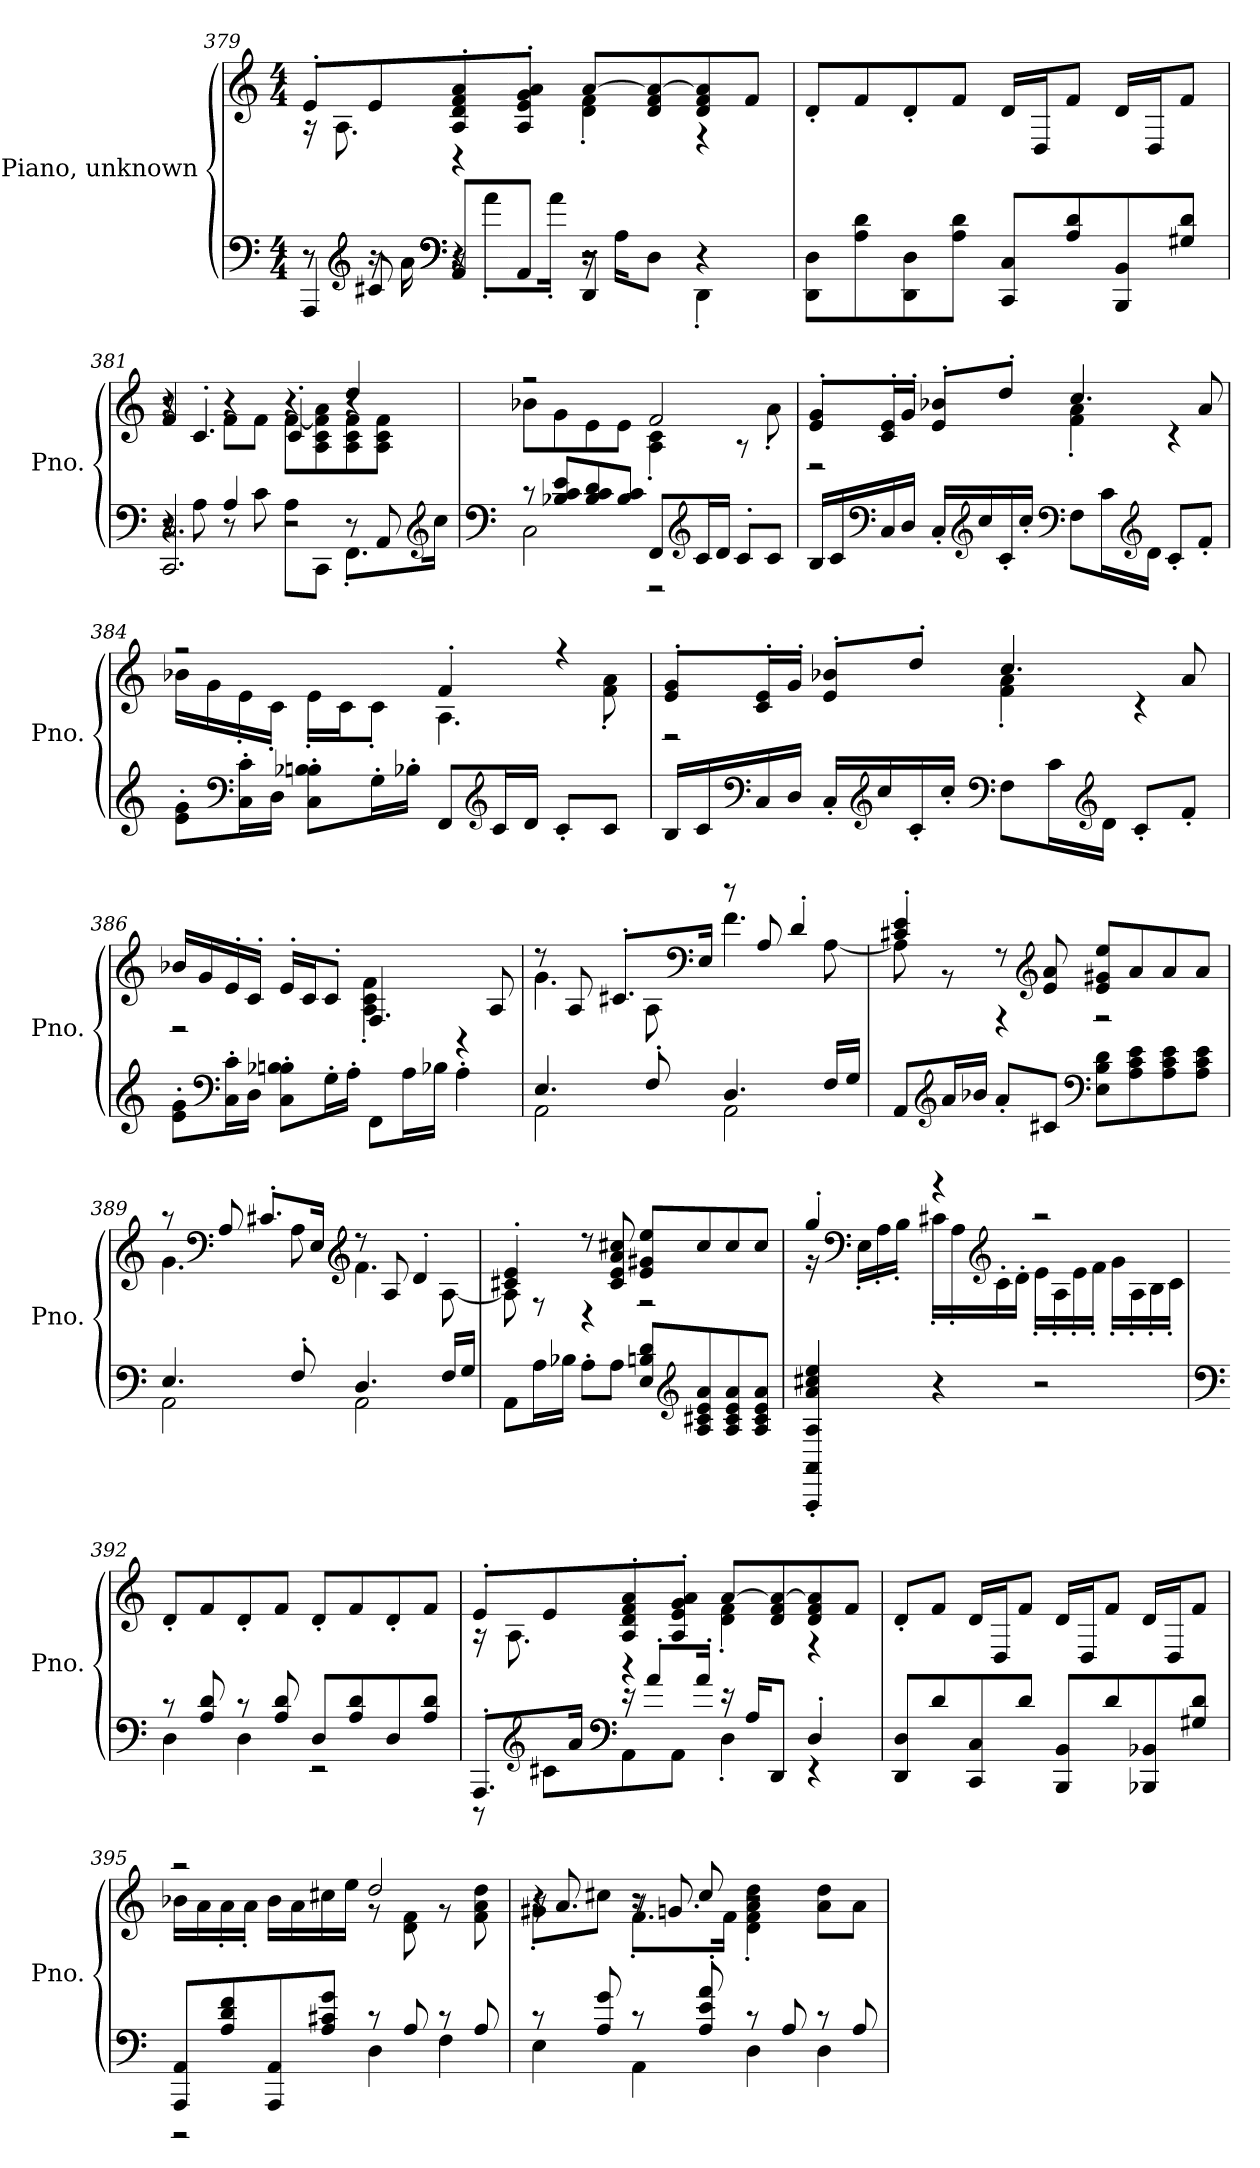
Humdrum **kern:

**kern	**kern
*part1	*part1
*staff2	*staff1
*I"Piano, unknown	*
*I'Pno.	*
!!LO:LB:g=z
*clefF4	*clefG2
*k[]	*k[]
*M4/4	*M4/4
=379	=379
*^	*^
*	*^	*	*
8r	8r	4AAA/	8e'/L	16r
.	.	.	.	8.A\
*clefG2	*	*	*	*
8c#X/	16r	.	8e/	.
.	16a\	.	.	.
*clefF4	*	*	*	*
4r	16r	8AA/L	8A/' 8d/' 8f/' 8a/'	4r
.	8a'\L	.	.	.
.	.	8AA/J	8A/' 8e/' 8g/' 8a/'J	.
.	16a'\Jk	.	.	.
2r	16r	4DD'/	[8a/L	4d\' 4f\'
.	16A\KL	.	.	.
.	8D\J	.	8d/ 8f/ 8a/_	.
.	4DD'\	4r	8d/ 8f/ 8a/]	4r
.	.	.	8f/J	.
*v	*v	*v	*	*
*	*v	*v
=380	=380
8DD\ 8D\L	8d'/L
8A\ 8d\	8f/
8DD\ 8D\	8d'/
8A\ 8d\J	8f/J
8CC/ 8C/L	16d/LL
.	16D/J
8A/ 8d/	8f/J
8BBB/ 8BB/	16d/LL
.	16D/J
8G#X/ 8d/J	8f/J
=381	=381
*^	*^
*	*^	*	*^
4r	8r	2.CC/ 2.C/	4f/	4r	8r
.	8A\	.	.	.	4.c'/
4A/	8r	.	4r	8f\L	.
.	8c\	.	.	8f\J	.
2r	8A\L	.	4r	[8f\L	4c'/
.	8CC\J	.	.	8A\ 8c\ 8f\] 8a\	.
.	8.FF'\L	8r	4dd/	8A\ 8c\ 8f\	4r
.	.	8AA/	.	8A\ 8c\ 8f\J	.
*clefG2	*	*	*	*	*
.	16cc\Jk	.	.	.	.
*v	*v	*v	*	*	*
*	*v	*v	*v
!!LO:PB:g=z
=382	=382
*clefF4	*
*^	*^
8r	2C\	2r	8b-X\L
8B-X/ 8c/ 8e/L	.	.	8g\
8B-/ 8c/ 8d/	.	.	8e\
8B-/ 8c/J	.	.	8e\J
8FF/L	2r	2f/	4A\' 4c\'
*clefG2	*	*	*
16c/L	.	.	.
16d/JJ	.	.	.
8c'/L	.	.	8r
8c/J	.	.	8a'\
*v	*v	*	*
=383	=383	=383
16B/LL	8e/' 8g/'L	2r
16c/	.	.
*clefF4	*	*
16C/	16c/' 16e/'L	.
16D/JJ	16g'/JJ	.
16C'/LL	8e/' 8b-X/'L	.
*clefG2	*	*
16cc/	.	.
16c'/	8dd'/J	.
16cc'/JJ	.	.
*clefF4	*	*
8F\L	4.cc/	4f\' 4a\'
16c\L	.	.
*clefG2	*	*
16d\JJ	.	.
8c'/L	.	4r
8f'/J	8a/	.
!!LO:LB:g=z	!!
=384	=384	=384
8e\' 8g\'L	2r	16b-X\LL
.	.	16g\
*clefF4	*	*
16C\' 16c\'L	.	16e'\
16D\JJ	.	16c'\JJ
8C\' 8B-X\' 8Bn\'L	.	16e'\LL
.	.	16c\J
16G'\L	.	8c'\J
16B-X'\JJ	.	.
8FF/L	4f'/	4.A\
*clefG2	*	*
16c/L	.	.
16d/JJ	.	.
8c'/L	4r	.
8c/J	.	8f\' 8a\'
=385	=385	=385
16B/LL	8e/' 8g/'L	2r
16c/	.	.
*clefF4	*	*
16C/	16c/' 16e/'L	.
16D/JJ	16g'/JJ	.
16C'/LL	8e/' 8b-X/'L	.
*clefG2	*	*
16cc/	.	.
16c'/	8dd'/J	.
16cc'/JJ	.	.
*clefF4	*	*
8F\L	4.cc/	4f\' 4a\'
16c\L	.	.
*clefG2	*	*
16d\JJ	.	.
8c'/L	.	4r
8f'/J	8a/	.
!!LO:LB:g=z	!!
=386	=386	=386
8e\' 8g\'L	16b-X/LL	2r
.	16g/	.
*clefF4	*	*
16C\' 16c\'L	16e'/	.
16D\JJ	16c'/JJ	.
8C\' 8B-X\' 8Bn\'L	16e'/LL	.
.	16c/J	.
16G'\L	8c'/J	.
16A'\JJ	.	.
8FF\L	4.F/	4A\' 4c\' 4f\'
16A\L	.	.
16B-X\JJ	.	.
4A'\	.	4r
.	8A/	.
=387	=387	=387
*^	*	*
4.E/	2AA\	8r	4.g\
.	.	8A/	.
.	.	8.c#X'/L	.
8F'/	.	.	8A\
*	*	*clefF4	*
.	.	16E/Jk	.
4.D/	2AA\	8r	4.f\
.	.	8A/	.
.	.	4d'/	.
16F/LL	.	.	[8A\
16G/JJ	.	.	.
*v	*v	*	*
!!LO:LB:g=z	!!
=388	=388	=388
8AA/L	4c#X/' 4e/'	8A\]
*clefG2	*	*
16a/L	.	8r
16b-X/JJ	.	.
8a'/L	8r	4r
*	*clefG2	*
8c#X/J	8e/ 8a/	.
*clefF4	*	*
8E\ 8B\ 8d\L	8e/ 8g#X/ 8ee/L	2r
8A\ 8c#\ 8e\	8a/	.
8A\ 8c#\ 8e\	8a/	.
8A\ 8c#\ 8e\J	8a/J	.
=389	=389	=389
*^	*	*
4.E/	2AA\	8r	4.g\
*	*	*clefF4	*
.	.	8A/	.
.	.	8.c#X'/L	.
8F'/	.	.	8A\
.	.	16E/Jk	.
*	*	*clefG2	*
4.D/	2AA\	8r	4.f\
.	.	8A/	.
.	.	4d'/	.
16F/LL	.	.	[8A\
16G/JJ	.	.	.
*v	*v	*	*
!!LO:LB:g=z	!!
=390	=390	=390
8AA\L	4c#X/' 4e/'	8A\]
16A\L	.	8r
16B-X\JJ	.	.
8A'\L	8r	4r
8A\J	8c#/ 8e/ 8a/ 8cc#X/	.
8E/ 8Bn/ 8d/L	8e/ 8g#X/ 8ee/L	2r
*clefG2	*	*
8A/ 8c#X/ 8e/ 8a/	8cc#/	.
8A/ 8c#/ 8e/ 8a/	8cc#/	.
8A/ 8c#/ 8e/ 8a/J	8cc#/J	.
=391	=391	=391
4AAA/' 4AA/' 4A/' 4a/' 4cc#X/' 4ee/'	4gg'/	16r
*	*clefF4	*
.	.	16E'\LL
.	.	16A'\
.	.	16B'\JJ
4r	4r	16c#X'\LL
.	.	16A'\
*	*clefG2	*
.	.	16c#'\
.	.	16d'\JJ
2r	2r	16e'\LL
.	.	16A'\
.	.	16e'\
.	.	16f'\JJ
.	.	16g'\LL
.	.	16A'\
.	.	16B'\
.	.	16c#'\JJ
*	*v	*v
!!LO:LB:g=z
=392	=392
*clefF4	*
*^	*
8r	4D\	8d'/L
8A/ 8d/	.	8f/
8r	4D\	8d'/
8A/ 8d/	.	8f/J
8D/L	2r	8d'/L
8A/ 8d/	.	8f/
8D/	.	8d'/
8A/ 8d/J	.	8f/J
=393	=393	=393
*	*	*^
8.AAA'/L	8r	8e'/L	16r
.	.	.	8.A\
*clefG2	*	*	*
.	8c#X\L	8e/	.
16a/Jk	.	.	.
*clefF4	*	*	*
16r	8AA\	8A/' 8d/' 8f/' 8a/'	4r
8a'/L	.	.	.
.	8AA\J	8A/' 8e/' 8g/' 8a/'J	.
16a'/Jk	.	.	.
16r	4D'\	[8a/L	4d\' 4f\'
16A/KL	.	.	.
8DD/J	.	8d/ 8f/ 8a/_	.
4D'/	4r	8d/ 8f/ 8a/]	4r
.	.	8f/J	.
*v	*v	*	*
*	*v	*v
=394	=394
8DD/ 8D/L	8d'/L
8d/	8f/J
8CC/ 8C/	16d/LL
.	16D/J
8d/J	8f/J
8BBB/ 8BB/L	16d/LL
.	16D/J
8d/	8f/J
8BBB-X/ 8BB-X/	16d/LL
.	16D/J
8G#X/ 8d/J	8f/J
!!LO:PB:g=z
=395	=395
*^	*^
8AAA/ 8AA/L	2r	2r	16b-X\LL
.	.	.	16a\
8A/ 8d/ 8f/	.	.	16a'\
.	.	.	16a'\JJ
8AAA/ 8AA/	.	.	16b-\LL
.	.	.	16a\
8A/ 8c#X/ 8g/J	.	.	16cc#X\
.	.	.	16ee\JJ
8r	4D\	2dd/	8r
8A/	.	.	8d\ 8f\
8r	4F\	.	8r
8A/	.	.	8f\ 8a\ 8dd\
=396	=396	=396	=396
*	*	*	*^
8r	4E\	4r	8g#X'\L	16r
.	.	.	.	8.a/
8A/ 8g/	.	.	8cc#X\J	.
8r	4AA\	8r	8.f'\L	16r
.	.	.	.	8.gn/
8A/' 8e/' 8a/'	.	8cc#/	.	.
.	.	.	16f\Jk	.
8r	4D\	2r	4d\' 4f\' 4a\' 4dd\'	2r
8A/	.	.	.	.
8r	4D\	.	8a\ 8dd\L	.
8A/	.	.	8a\J	.
*v	*v	*	*	*
*	*v	*v	*v
=	=
*-	*-
